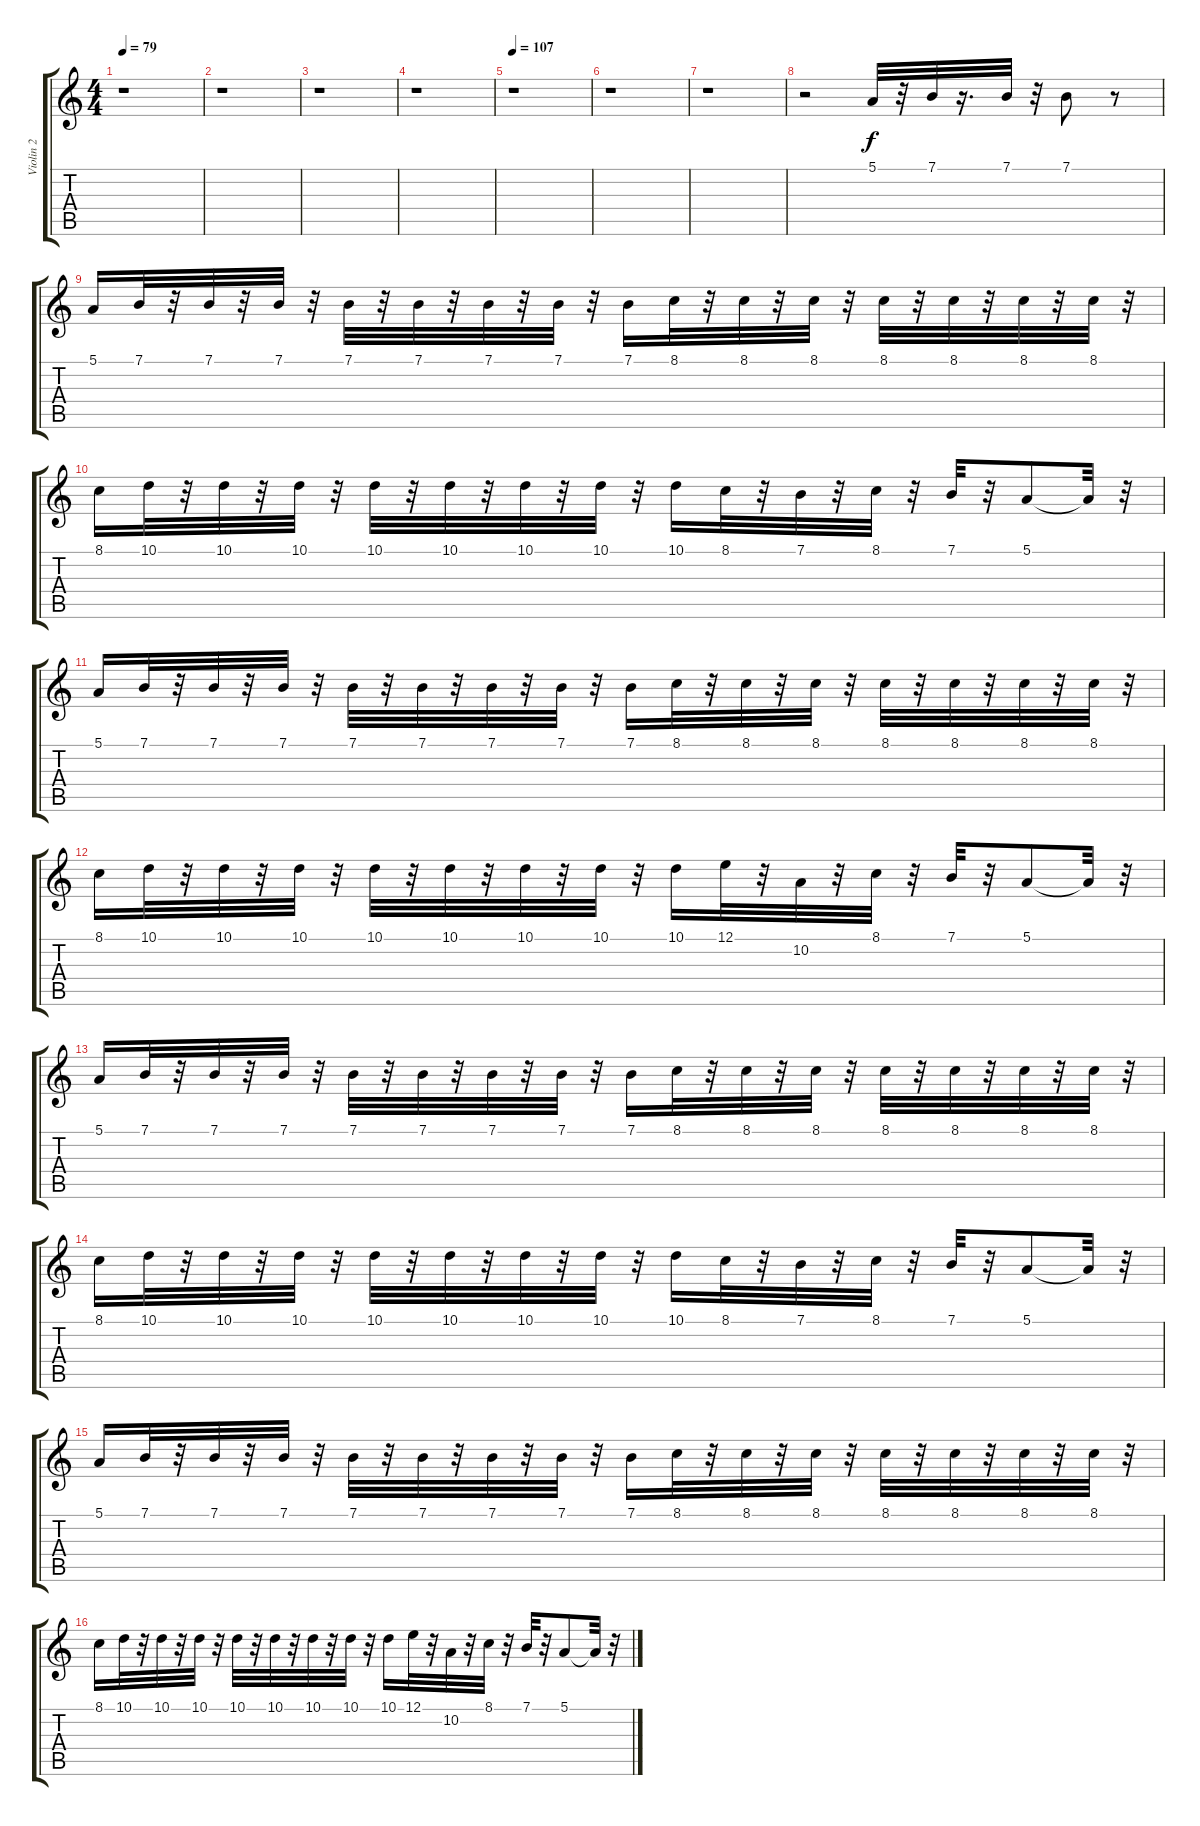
\track ("Violin 2" "Violin 2") {instrument violin}
\staff {score tabs}
\tuning (E4 B3 G3 D3 A2 E2) {hide}
\ts (4 4)
\tempo 79
\clef g2
\ks c
r.1{dy f} |
r.1 |
r.1 |
r.1 |
\tempo 107
r.1 |
r.1 |
r.1 |
r.2 5.1.32 r.32 7.1.32 r.16{d} 7.1.32 r.32 7.1.8 r.8 |
5.1.16 7.1.32 r.32 7.1.32 r.32 7.1.32 r.32 7.1.32 r.32 7.1.32 r.32 7.1.32 r.32 7.1.32 r.32 7.1.16 8.1.32 r.32 8.1.32 r.32 8.1.32 r.32 8.1.32 r.32 8.1.32 r.32 8.1.32 r.32 8.1.32 r.32 |
8.1.16 10.1.32 r.32 10.1.32 r.32 10.1.32 r.32 10.1.32 r.32 10.1.32 r.32 10.1.32 r.32 10.1.32 r.32 10.1.16 8.1.32 r.32 7.1.32 r.32 8.1.32 r.32 7.1.32 r.32 5.1.8 5.1{t}.32 r.32 |
5.1.16 7.1.32 r.32 7.1.32 r.32 7.1.32 r.32 7.1.32 r.32 7.1.32 r.32 7.1.32 r.32 7.1.32 r.32 7.1.16 8.1.32 r.32 8.1.32 r.32 8.1.32 r.32 8.1.32 r.32 8.1.32 r.32 8.1.32 r.32 8.1.32 r.32 |
8.1.16 10.1.32 r.32 10.1.32 r.32 10.1.32 r.32 10.1.32 r.32 10.1.32 r.32 10.1.32 r.32 10.1.32 r.32 10.1.16 12.1.32 r.32 10.2.32 r.32 8.1.32 r.32 7.1.32 r.32 5.1.8 5.1{t}.32 r.32 |
5.1.16 7.1.32 r.32 7.1.32 r.32 7.1.32 r.32 7.1.32 r.32 7.1.32 r.32 7.1.32 r.32 7.1.32 r.32 7.1.16 8.1.32 r.32 8.1.32 r.32 8.1.32 r.32 8.1.32 r.32 8.1.32 r.32 8.1.32 r.32 8.1.32 r.32 |
8.1.16 10.1.32 r.32 10.1.32 r.32 10.1.32 r.32 10.1.32 r.32 10.1.32 r.32 10.1.32 r.32 10.1.32 r.32 10.1.16 8.1.32 r.32 7.1.32 r.32 8.1.32 r.32 7.1.32 r.32 5.1.8 5.1{t}.32 r.32 |
5.1.16 7.1.32 r.32 7.1.32 r.32 7.1.32 r.32 7.1.32 r.32 7.1.32 r.32 7.1.32 r.32 7.1.32 r.32 7.1.16 8.1.32 r.32 8.1.32 r.32 8.1.32 r.32 8.1.32 r.32 8.1.32 r.32 8.1.32 r.32 8.1.32 r.32 |
8.1.16 10.1.32 r.32 10.1.32 r.32 10.1.32 r.32 10.1.32 r.32 10.1.32 r.32 10.1.32 r.32 10.1.32 r.32 10.1.16 12.1.32 r.32 10.2.32 r.32 8.1.32 r.32 7.1.32 r.32 5.1.8 5.1{t}.32 r.32
